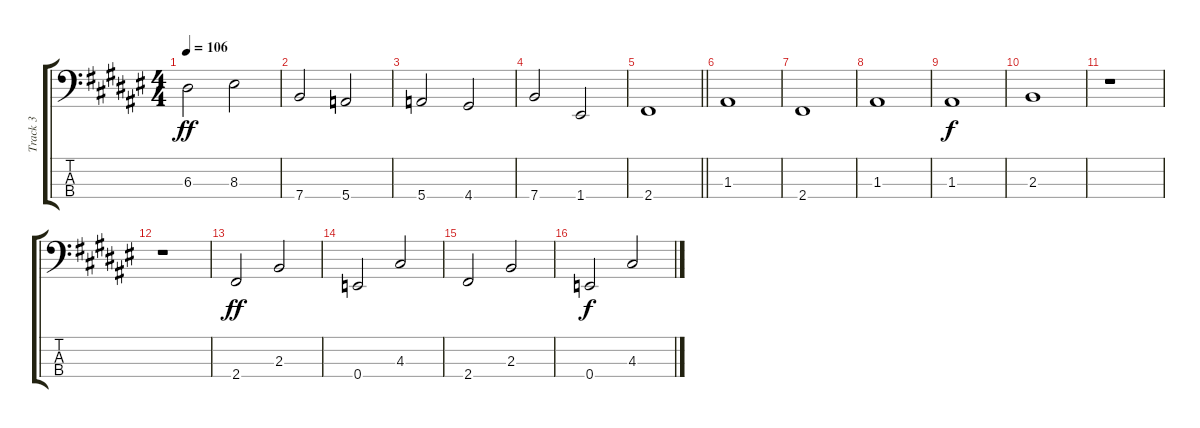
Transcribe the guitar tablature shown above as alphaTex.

\track ("Track 3" "Track 3") {instrument electricbassfinger}
\staff {score tabs}
\tuning (G2 D2 A1 E1) {hide}
\ts (4 4)
\tempo 106
\clef f4
\ks f#
6.3.2{dy ff} 8.3.2 |
7.4.2 5.4.2 |
5.4.2 4.4.2 |
7.4.2 1.4.2 |
\barLineRight lightlight
2.4.1 |
1.3.1 |
2.4.1 |
1.3.1 |
1.3.1{dy f} |
2.3.1 |
r.1 |
r.1 |
2.4.2{dy ff} 2.3.2 |
0.4.2 4.3.2 |
2.4.2 2.3.2 |
0.4.2{dy f} 4.3.2
